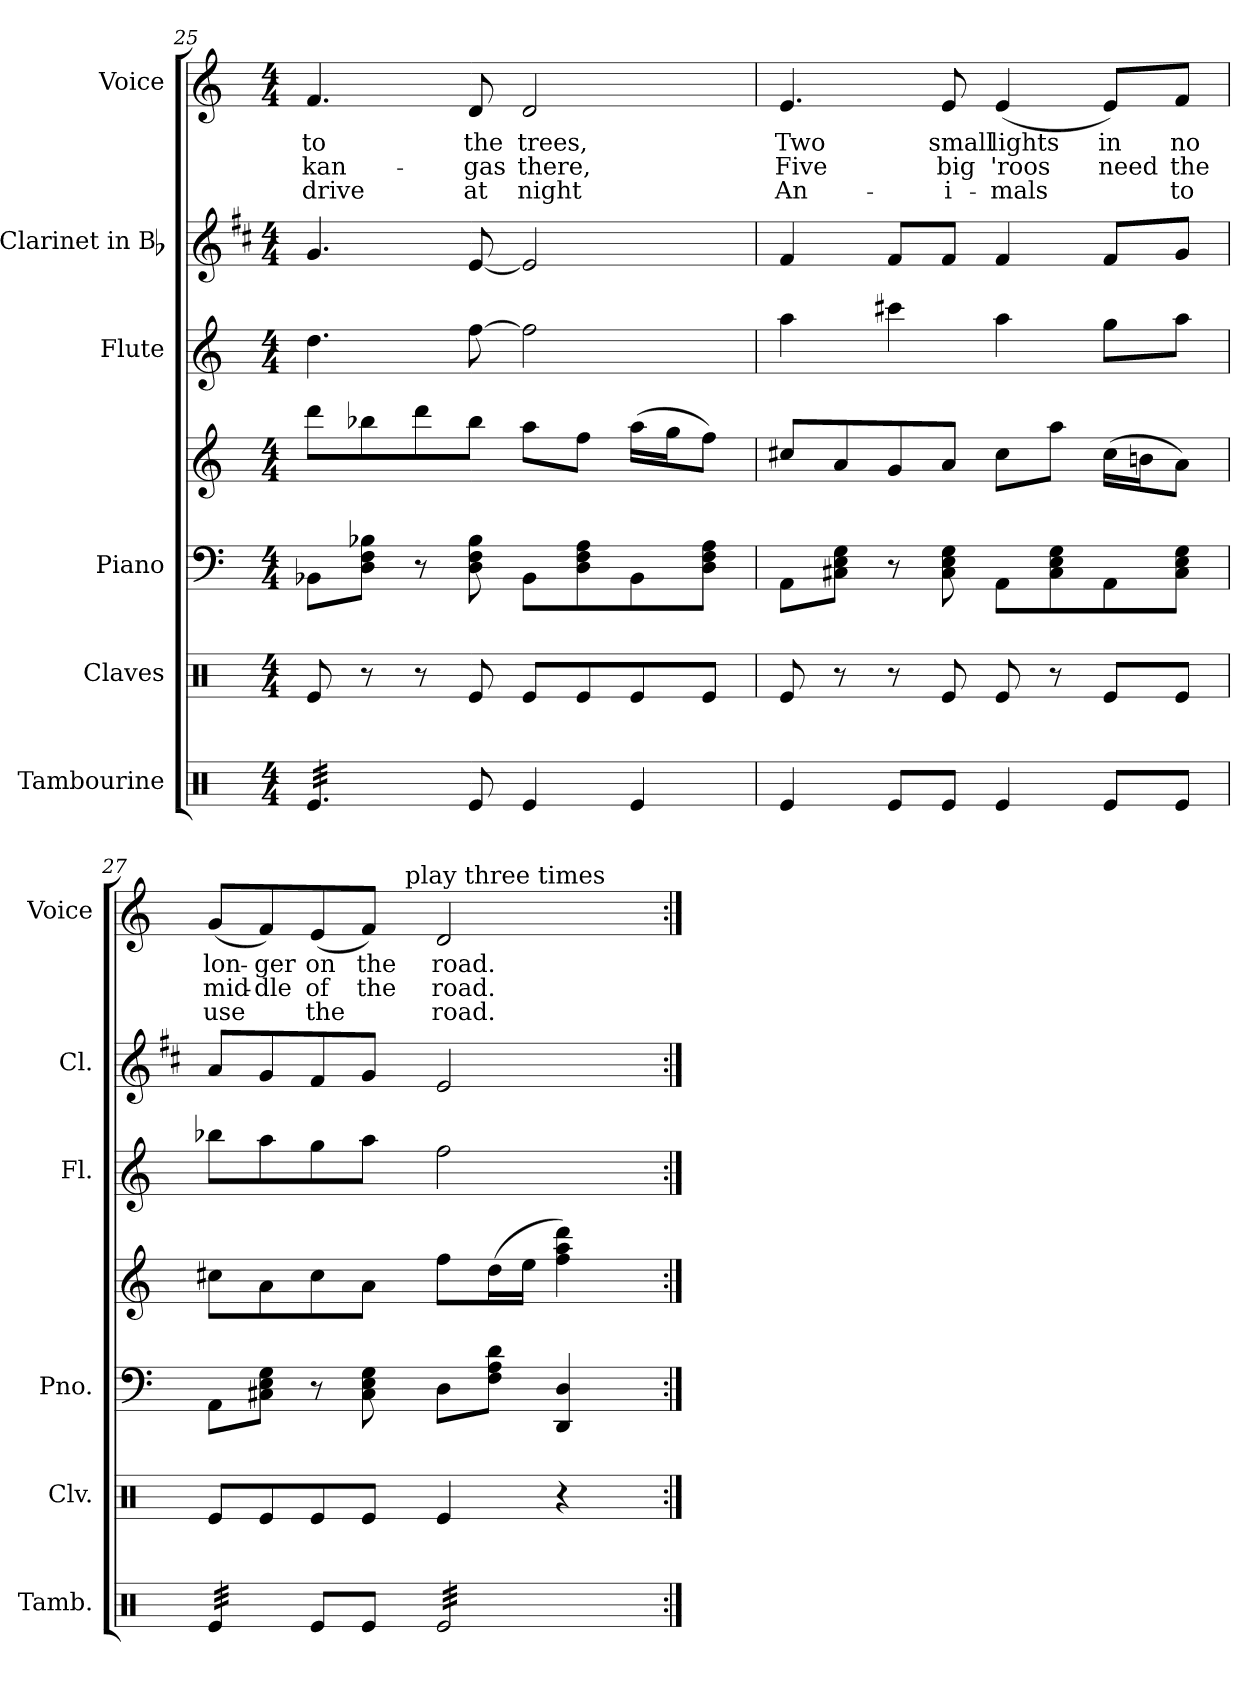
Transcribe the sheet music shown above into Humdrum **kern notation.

**kern	**kern	**kern	**kern	**kern	**kern	**kern	**text	**text	**text
*part6	*part5	*part4	*part4	*part3	*part2	*part1	*part1	*part1	*part1
*staff7	*staff6	*staff5	*staff4	*staff3	*staff2	*staff1	*staff1	*staff1	*staff1
*I"Tambourine	*I"Claves	*I"Piano	*	*I"Flute	*I"Clarinet in Bb	*I"Voice	*	*	*
*I'Tamb.	*I'Clv.	*I'Pno.	*	*I'Fl.	*I'Cl.	*I'Voice	*	*	*
!!LO:LB:g=z
*clefX	*clefX	*clefF4	*clefG2	*clefG2	*clefG2	*clefG2	*	*	*
*	*	*	*	*	*ITrd1c2	*	*	*	*
*k[]	*k[]	*k[]	*k[]	*k[]	*k[]	*k[]	*	*	*
*C:	*C:	*C:	*C:	*C:	*C:	*C:	*	*	*
*M4/4	*M4/4	*M4/4	*M4/4	*M4/4	*M4/4	*M4/4	*	*	*
=25	=25	=25	=25	=25	=25	=25	=25	=25	=25
!	!	!	!	!	!	!	!LO:LY:b:color=#000000	!LO:LY:b:color=#000000	!LO:LY:b:color=#000000
*tremolo	*	*	*	*	*	*	*	*	*
32Rei/LLL	8Rei/	8BB-Xi\L	8dddi\L	4.ddi\	4.fi/	4.fi/	to	kan-	drive
32Rei/	.	.	.	.	.	.	.	.	.
32Rei/	.	.	.	.	.	.	.	.	.
32Rei/	.	.	.	.	.	.	.	.	.
32Rei/	8r	8Di\ 8Fi 8B-XiJ	8bb-Xi\	.	.	.	.	.	.
32Rei/	.	.	.	.	.	.	.	.	.
32Rei/	.	.	.	.	.	.	.	.	.
32Rei/	.	.	.	.	.	.	.	.	.
32Rei/	8r	8r	8dddi\	.	.	.	.	.	.
32Rei/	.	.	.	.	.	.	.	.	.
32Rei/	.	.	.	.	.	.	.	.	.
32Rei/JJJ	.	.	.	.	.	.	.	.	.
*Xtremolo	*	*	*	*	*	*	*	*	*
!	!	!	!	!	!	!	!LO:LY:b:color=#000000	!LO:LY:b:color=#000000	!LO:LY:b:color=#000000
8Rei/	8Rei/	8Di\ 8Fi 8B-i	8bb-i\J	[8ffi\	[8di/	8di/	the	-gas	at
!	!	!	!	!	!	!	!LO:LY:b:color=#000000	!LO:LY:b:color=#000000	!LO:LY:b:color=#000000
4Rei/	8Rei/L	8BB-i\L	8aai\L	2ffi\]	2di/]	2di/	trees,	there,	night
.	8Rei/	8Di\ 8Fi 8Ai	8ffi\J	.	.	.	.	.	.
4Rei/	8Rei/	8BB-i\	(16aai\LL	.	.	.	.	.	.
.	.	.	16ggi\J	.	.	.	.	.	.
.	8Rei/J	8Di\ 8Fi 8AiJ	8ffi\J)	.	.	.	.	.	.
=26	=26	=26	=26	=26	=26	=26	=26	=26	=26
!	!	!	!	!	!	!	!LO:LY:b:color=#000000	!LO:LY:b:color=#000000	!LO:LY:b:color=#000000
4Rei/	8Rei/	8AAi\L	8cc#Xi/L	4aai\	4ei/	4.ei/	Two	Five	An-
.	8r	8C#Xi\ 8Ei 8GiJ	8ai/	.	.	.	.	.	.
8Rei/L	8r	8r	8gi/	4ccc#Xi\	8ei/L	.	.	.	.
!	!	!	!	!	!	!	!LO:LY:b:color=#000000	!LO:LY:b:color=#000000	!LO:LY:b:color=#000000
8Rei/J	8Rei/	8C#i\ 8Ei 8Gi	8ai/J	.	8ei/J	8ei/	small	big	-i-
!	!	!	!	!	!	!	!LO:LY:b:color=#000000	!LO:LY:b:color=#000000	!LO:LY:b:color=#000000
4Rei/	8Rei/	8AAi\L	8cc#i\L	4aai\	4ei/	(4ei/	lights	'roos	-mals
.	8r	8C#i\ 8Ei 8Gi	8aai\J	.	.	.	.	.	.
!	!	!	!	!	!	!	!LO:LY:b:color=#000000	!LO:LY:b:color=#000000	!
8Rei/L	8Rei/L	8AAi\	(16cc#i\LL	8ggi\L	8ei/L	8ei/L)	in	need	.
.	.	.	16bni\J	.	.	.	.	.	.
!	!	!	!	!	!	!	!LO:LY:b:color=#000000	!LO:LY:b:color=#000000	!LO:LY:b:color=#000000
8Rei/J	8Rei/J	8C#i\ 8Ei 8GiJ	8ai\J)	8aai\J	8fi/J	8fi/J	no	the	to
=27	=27	=27	=27	=27	=27	=27	=27	=27	=27
!	!	!	!	!	!	!	!LO:LY:b:color=#000000	!LO:LY:b:color=#000000	!LO:LY:b:color=#000000
*	*	*	*	*	*	*^	*	*	*
*tremolo	*	*	*	*	*	*	*	*	*	*
32Rei/LLL	8Rei/L	8AAi\L	8cc#Xi\L	8bb-Xi\L	8gi/L	(8gi/L	4ryy	lon-	mid-	use
32Rei/	.	.	.	.	.	.	.	.	.	.
32Rei/	.	.	.	.	.	.	.	.	.	.
32Rei/	.	.	.	.	.	.	.	.	.	.
!	!	!	!	!	!	!	!	!LO:LY:b:color=#000000	!LO:LY:b:color=#000000	!
32Rei/	8Rei/	8C#Xi\ 8Ei 8GiJ	8ai\	8aai\	8fi/	8fi/)	.	-ger	-dle	.
32Rei/	.	.	.	.	.	.	.	.	.	.
32Rei/	.	.	.	.	.	.	.	.	.	.
32Rei/JJJ	.	.	.	.	.	.	.	.	.	.
*Xtremolo	*	*	*	*	*	*	*	*	*	*
!	!	!	!	!	!	!	!	!LO:LY:b:color=#000000	!LO:LY:b:color=#000000	!LO:LY:b:color=#000000
8Rei/L	8Rei/	8r	8cc#i\	8ggi\	8ei/	(8ei/	8ryy	on	of	the
!	!	!	!	!	!	!	!	!LO:LY:b:color=#000000	!LO:LY:b:color=#000000	!
8Rei/J	8Rei/J	8C#i\ 8Ei 8Gi	8ai\J	8aai\J	8fi/J	8fi/J)	16ryy	the	the	.
.	.	.	.	.	.	.	256..ryy	.	.	.
!	!	!	!	!	!	!	!LO:TX:a:t=play three times	!	!	!
.	.	.	.	.	.	.	2ryy	.	.	.
!	!	!	!	!	!	!	!	!LO:LY:b:color=#000000	!LO:LY:b:color=#000000	!LO:LY:b:color=#000000
*tremolo	*	*	*	*	*	*	*	*	*	*
32Rei/LLL	4Rei/	8Di\L	8ffi\L	2ffi\	2di/	2di/	.	road.	road.	road.
32Rei/	.	.	.	.	.	.	.	.	.	.
32Rei/	.	.	.	.	.	.	.	.	.	.
32Rei/	.	.	.	.	.	.	.	.	.	.
32Rei/	.	8Fi\ 8Ai 8diJ	(16ddi\L	.	.	.	.	.	.	.
32Rei/	.	.	.	.	.	.	.	.	.	.
32Rei/	.	.	16eei\JJ	.	.	.	.	.	.	.
32Rei/	.	.	.	.	.	.	.	.	.	.
32Rei/	4r	4DDi/ 4Di	4ffi\ 4aai 4dddi)	.	.	.	.	.	.	.
32Rei/	.	.	.	.	.	.	.	.	.	.
32Rei/	.	.	.	.	.	.	.	.	.	.
32Rei/	.	.	.	.	.	.	.	.	.	.
32Rei/	.	.	.	.	.	.	.	.	.	.
32Rei/	.	.	.	.	.	.	.	.	.	.
32Rei/	.	.	.	.	.	.	.	.	.	.
.	.	.	.	.	.	.	32ryy	.	.	.
32Rei/JJJ	.	.	.	.	.	.	.	.	.	.
*Xtremolo	*	*	*	*	*	*	*	*	*	*
.	.	.	.	.	.	.	64ryy	.	.	.
.	.	.	.	.	.	.	128ryy	.	.	.
.	.	.	.	.	.	.	1024ryy	.	.	.
*	*	*	*	*	*	*v	*v	*	*	*
=:|!	=:|!	=:|!	=:|!	=:|!	=:|!	=:|!	=:|!	=:|!	=:|!
*-	*-	*-	*-	*-	*-	*-	*-	*-	*-
